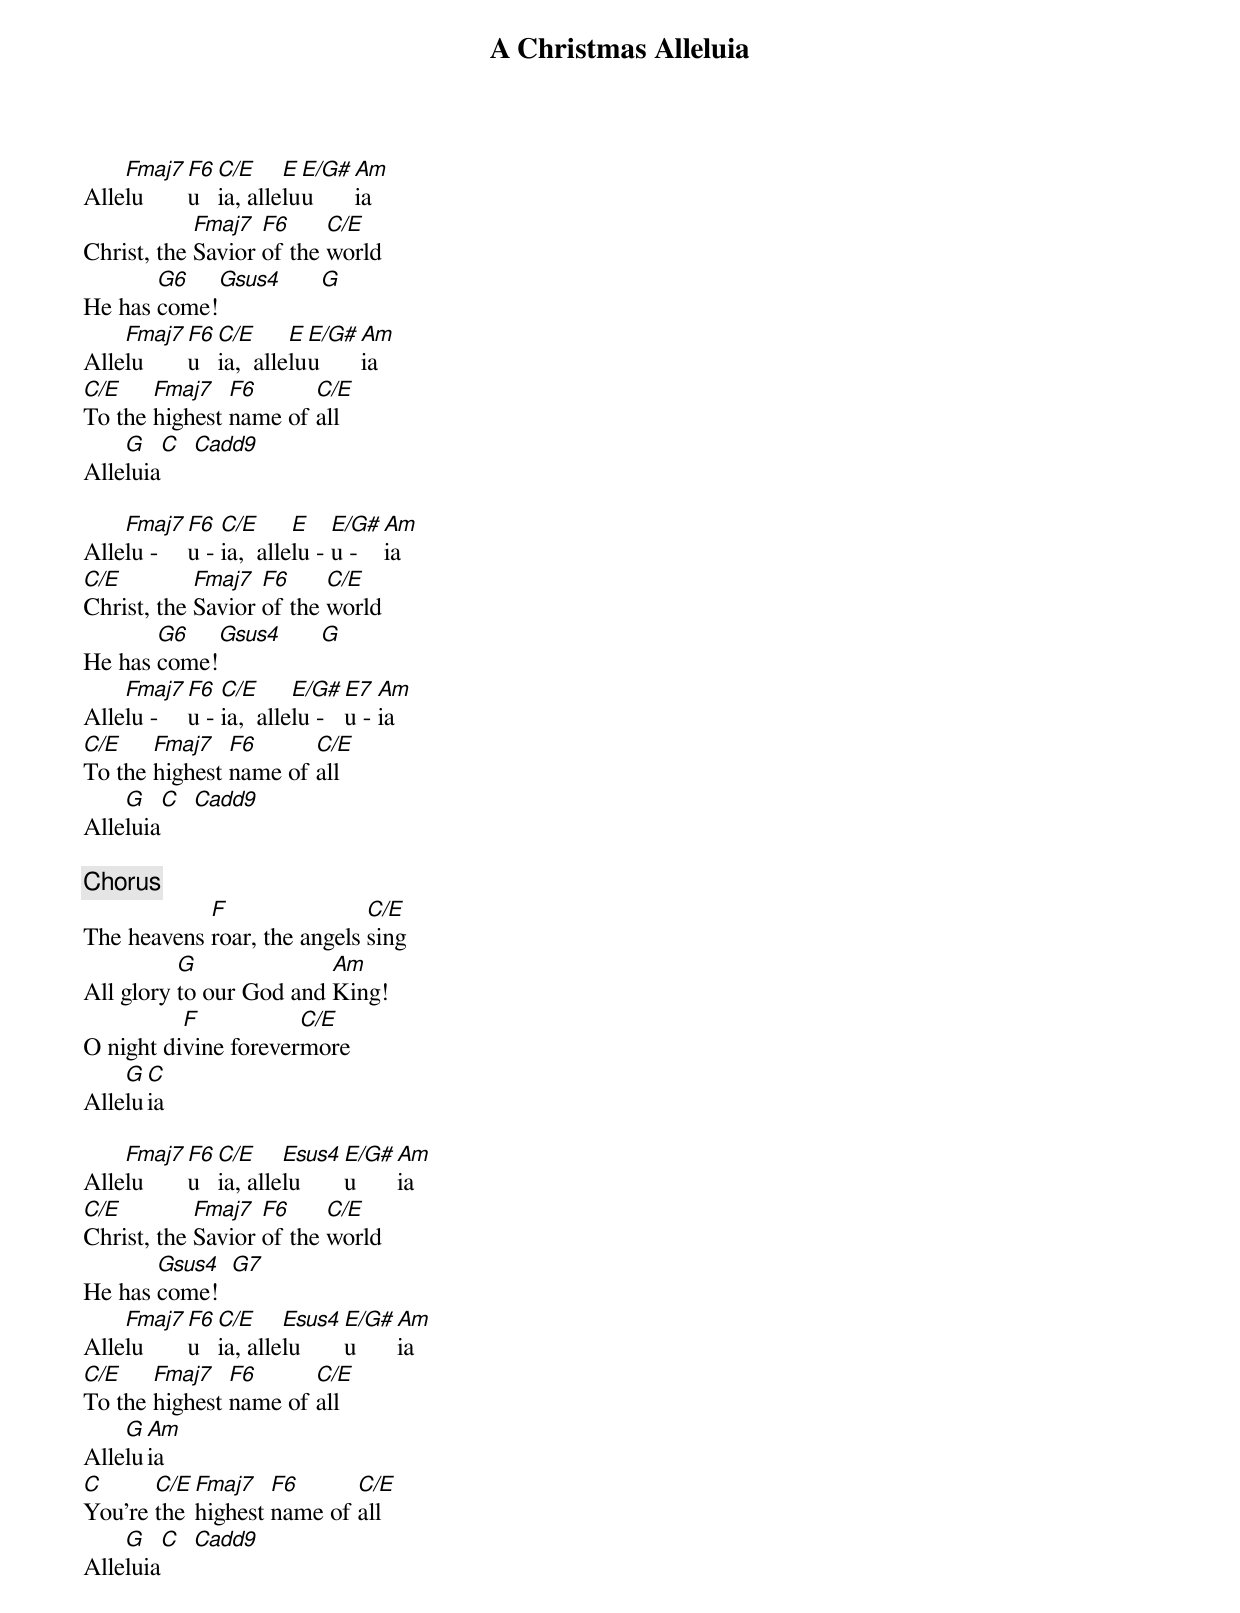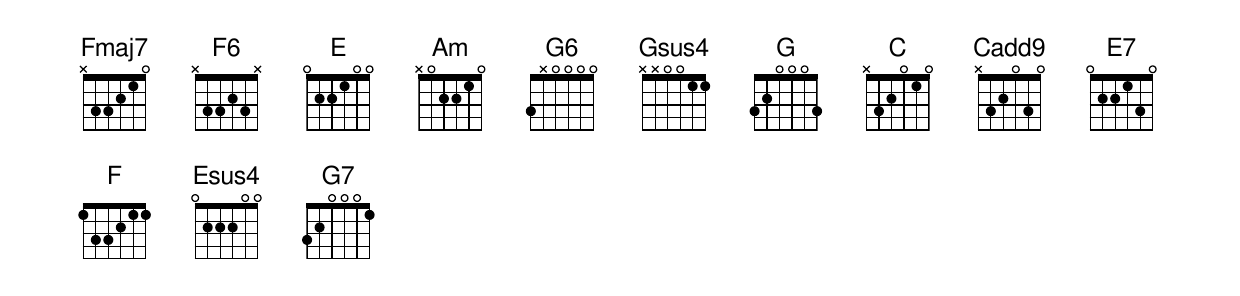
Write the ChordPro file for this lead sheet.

{Title: A Christmas Alleluia}
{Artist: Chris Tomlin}

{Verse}
Alle[Fmaj7]lu[F6]u[C/E]ia, alle[E]lu[E/G#]u[Am]ia
Christ, the [Fmaj7]Savior [F6]of the [C/E]world
He has [G6]come![Gsus4]      [G]
Alle[Fmaj7]lu[F6]u[C/E]ia,  alle[E]lu[E/G#]u[Am]ia
[C/E]To the [Fmaj7]highest [F6]name of [C/E]all
Alle[G]luia[C]  [Cadd9]

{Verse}
Alle[Fmaj7]lu -  [F6]u - [C/E]ia,  alle[E]lu - [E/G#]u -  [Am]ia
[C/E]Christ, the [Fmaj7]Savior [F6]of the [C/E]world
He has [G6]come![Gsus4]      [G]
Alle[Fmaj7]lu -  [F6]u - [C/E]ia,  alle[E/G#]lu - [E7]u - [Am]ia
[C/E]To the [Fmaj7]highest [F6]name of [C/E]all
Alle[G]luia[C]  [Cadd9]

{Chorus}
The heavens [F]roar, the angels [C/E]sing
All glory [G]to our God and [Am]King!
O night di[F]vine forever[C/E]more
Alle[G]lu[C]ia

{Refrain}
Alle[Fmaj7]lu[F6]u[C/E]ia, alle[Esus4]lu[E/G#]u[Am]ia
[C/E]Christ, the [Fmaj7]Savior [F6]of the [C/E]world
He has [Gsus4]come!  [G7]
Alle[Fmaj7]lu[F6]u[C/E]ia, alle[Esus4]lu[E/G#]u[Am]ia
[C/E]To the [Fmaj7]highest [F6]name of [C/E]all
Alle[G]lu[Am]ia
[C]You're [C/E]the [Fmaj7]highest [F6]name of [C/E]all
Alle[G]luia[C]  [Cadd9]
